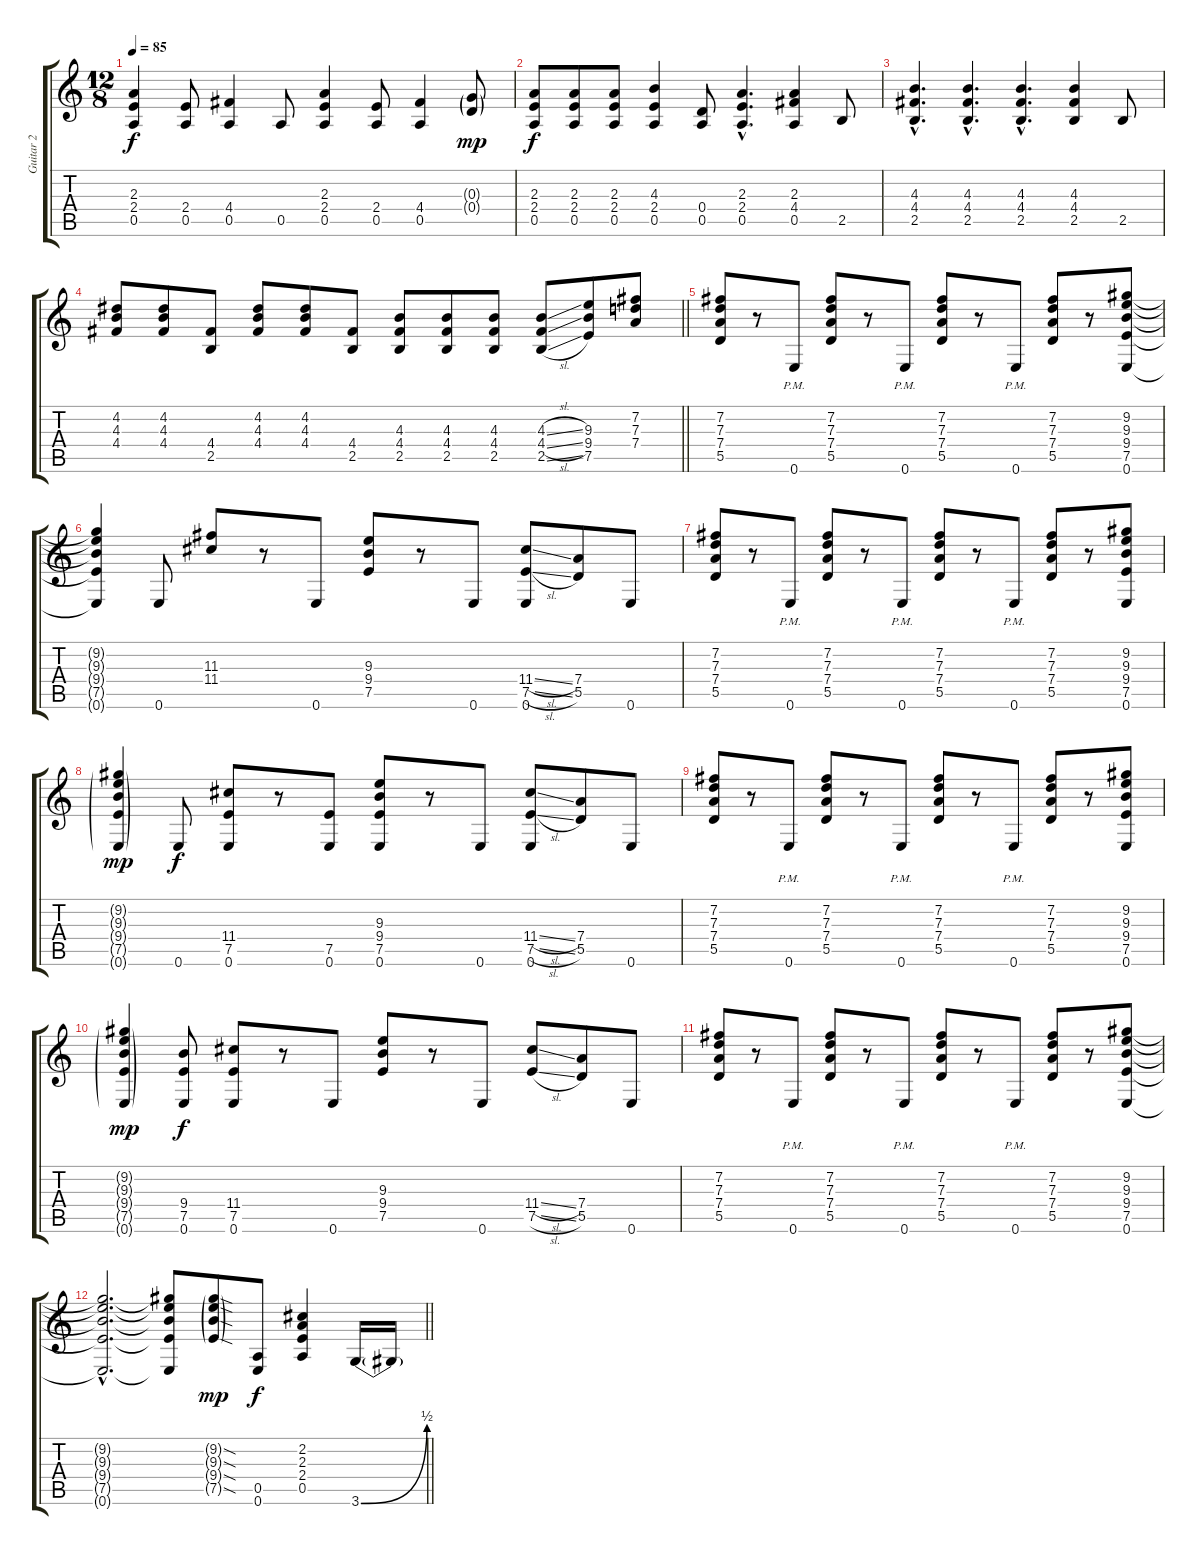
\track ("Guitar 2" "Guitar 2") {instrument overdrivenguitar}
\staff {score tabs}
\tuning (E4 B3 G3 D3 A2 E2) {hide}
\ts (12 8)
\tempo 85
\clef g2
\ks c
(2.3 2.4 0.5).4{dy f} (2.4 0.5).8 (4.4 0.5).4 0.5.8 (2.3 2.4 0.5).4 (2.4 0.5).8 (4.4 0.5).4 (0.3{g} 0.4{g}).8{dy mp} |
(2.3 2.4 0.5).8{dy f} (2.3 2.4 0.5).8 (2.3 2.4 0.5).8 (4.3 2.4 0.5).4 (0.4 0.5).8 (2.3{hac} 2.4{hac} 0.5{hac}).4{d} (2.3 4.4 0.5).4 2.5.8 |
(4.3{hac} 4.4{hac} 2.5{hac}).4{d} (4.3{hac} 4.4{hac} 2.5{hac}).4{d} (4.3{hac} 4.4{hac} 2.5{hac}).4{d} (4.3 4.4 2.5).4 2.5.8 |
\barLineRight lightlight
(4.2 4.3 4.4).8 (4.2 4.3 4.4).8 (4.4 2.5).8 (4.2 4.3 4.4).8 (4.2 4.3 4.4).8 (4.4 2.5).8 (4.3 4.4 2.5).8 (4.3 4.4 2.5).8 (4.3 4.4 2.5).8 (4.3{sl} 4.4{sl} 2.5{sl}).8 (9.3 9.4 7.5).8 (7.2 7.3 7.4).8 |
(7.2 7.3 7.4 5.5).8 r.8 0.6{pm}.8 (7.2 7.3 7.4 5.5).8 r.8 0.6{pm}.8 (7.2 7.3 7.4 5.5).8 r.8 0.6{pm}.8 (7.2 7.3 7.4 5.5).8 r.8 (9.2 9.3 9.4 7.5 0.6).8 |
(9.2{t} 9.3{t} 9.4{t} 7.5{t} 0.6{t}).4 0.6.8 (11.3 11.4).8 r.8 0.6.8 (9.3 9.4 7.5).8 r.8 0.6.8 (11.4{sl} 7.5{sl} 0.6).8 (7.4 5.5).8 0.6.8 |
(7.2 7.3 7.4 5.5).8 r.8 0.6{pm}.8 (7.2 7.3 7.4 5.5).8 r.8 0.6{pm}.8 (7.2 7.3 7.4 5.5).8 r.8 0.6{pm}.8 (7.2 7.3 7.4 5.5).8 r.8 (9.2 9.3 9.4 7.5 0.6).8 |
(9.2{g} 9.3{g} 9.4{g} 7.5{g} 0.6{g}).4{dy mp} 0.6.8{dy f} (11.4 7.5 0.6).8 r.8 (7.5 0.6).8 (9.3 9.4 7.5 0.6).8 r.8 0.6.8 (11.4{sl} 7.5{sl} 0.6).8 (7.4 5.5).8 0.6.8 |
(7.2 7.3 7.4 5.5).8 r.8 0.6{pm}.8 (7.2 7.3 7.4 5.5).8 r.8 0.6{pm}.8 (7.2 7.3 7.4 5.5).8 r.8 0.6{pm}.8 (7.2 7.3 7.4 5.5).8 r.8 (9.2 9.3 9.4 7.5 0.6).8 |
(9.2{g} 9.3{g} 9.4{g} 7.5{g} 0.6{g}).4{dy mp} (9.4 7.5 0.6).8{dy f} (11.4 7.5 0.6).8 r.8 0.6.8 (9.3 9.4 7.5).8 r.8 0.6.8 (11.4{sl} 7.5{sl}).8 (7.4 5.5).8 0.6.8 |
(7.2 7.3 7.4 5.5).8 r.8 0.6{pm}.8 (7.2 7.3 7.4 5.5).8 r.8 0.6{pm}.8 (7.2 7.3 7.4 5.5).8 r.8 0.6{pm}.8 (7.2 7.3 7.4 5.5).8 r.8 (9.2 9.3 9.4 7.5 0.6).8 |
\barLineRight lightlight
(9.2{hac t} 9.3{hac t} 9.4{hac t} 7.5{hac t} 0.6{hac t}).2{d} (9.2{t} 9.3{t} 9.4{t} 7.5{t} 0.6{t}).8 (9.2{sod g} 9.3{sod g} 9.4{sod g} 7.5{sod g}).8{dy mp} (0.5 0.6).8{dy f} (2.2 2.3 2.4 0.5).4 3.6{be (bend 0 0 60 2)}.16 3.6{t}.16
